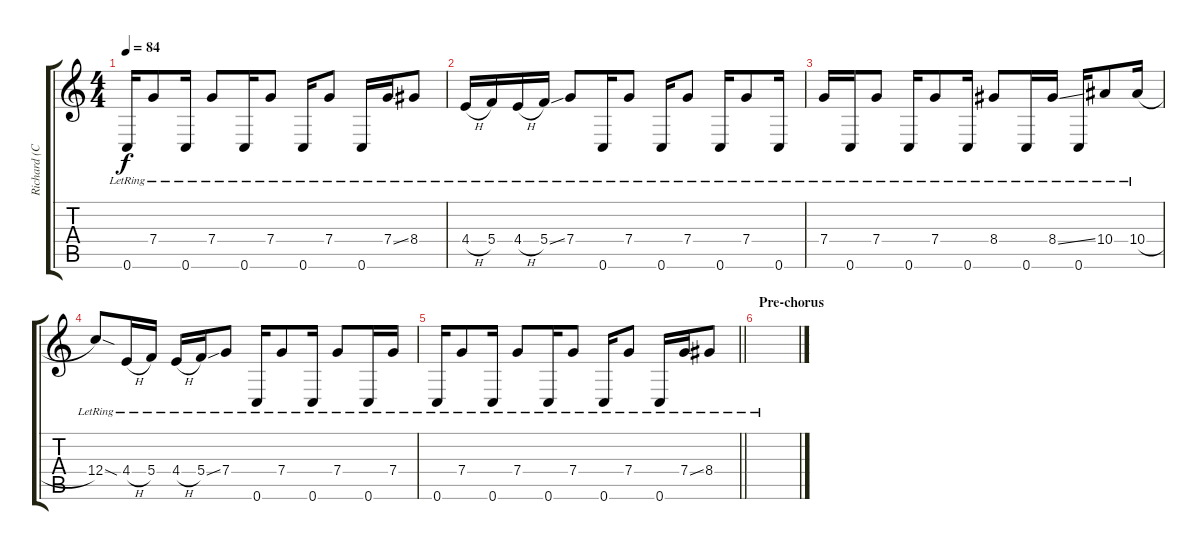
\track ("Richard (Clean guitar)" "Richard (C") {instrument electricguitarmuted}
\staff {score tabs}
\tuning (D4 A3 F3 C3 G2 C2) {hide}
\ts (4 4)
\tempo 84
\clef g2
\ks c
0.6{lr}.16{dy f} 7.4{lr}.8 0.6{lr}.16 7.4{lr}.8 0.6{lr}.16 7.4{lr}.8 0.6{lr}.16 7.4{lr}.8 0.6{lr}.16 7.4{ss lr}.16 8.4{lr}.8 |
4.4{h lr}.16 5.4{lr}.16 4.4{h lr}.16 5.4{ss lr}.16 7.4{lr}.8 0.6{lr}.16 7.4{lr}.8 0.6{lr}.16 7.4{lr}.8 0.6{lr}.16 7.4{lr}.8 0.6{lr}.16 |
7.4{lr}.16 0.6{lr}.16 7.4{lr}.8 0.6{lr}.16 7.4{lr}.8 0.6{lr}.16 8.4{lr}.8 0.6{lr}.16 8.4{ss lr}.16 0.6{lr}.16 10.4{lr}.8 10.4{h lr}.16 |
12.4{sod lr}.8 4.4{h lr}.16 5.4{lr}.16 4.4{h lr}.16 5.4{ss lr}.16 7.4{lr}.8 0.6{lr}.16 7.4{lr}.8 0.6{lr}.16 7.4{lr}.8 0.6{lr}.16 7.4{lr}.16 |
\barLineRight lightlight
0.6{lr}.16 7.4{lr}.8 0.6{lr}.16 7.4{lr}.8 0.6{lr}.16 7.4{lr}.8 0.6{lr}.16 7.4{lr}.8 0.6{lr}.16 7.4{ss lr}.16 8.4{lr}.8 |
\section ("" "Pre-chorus")
